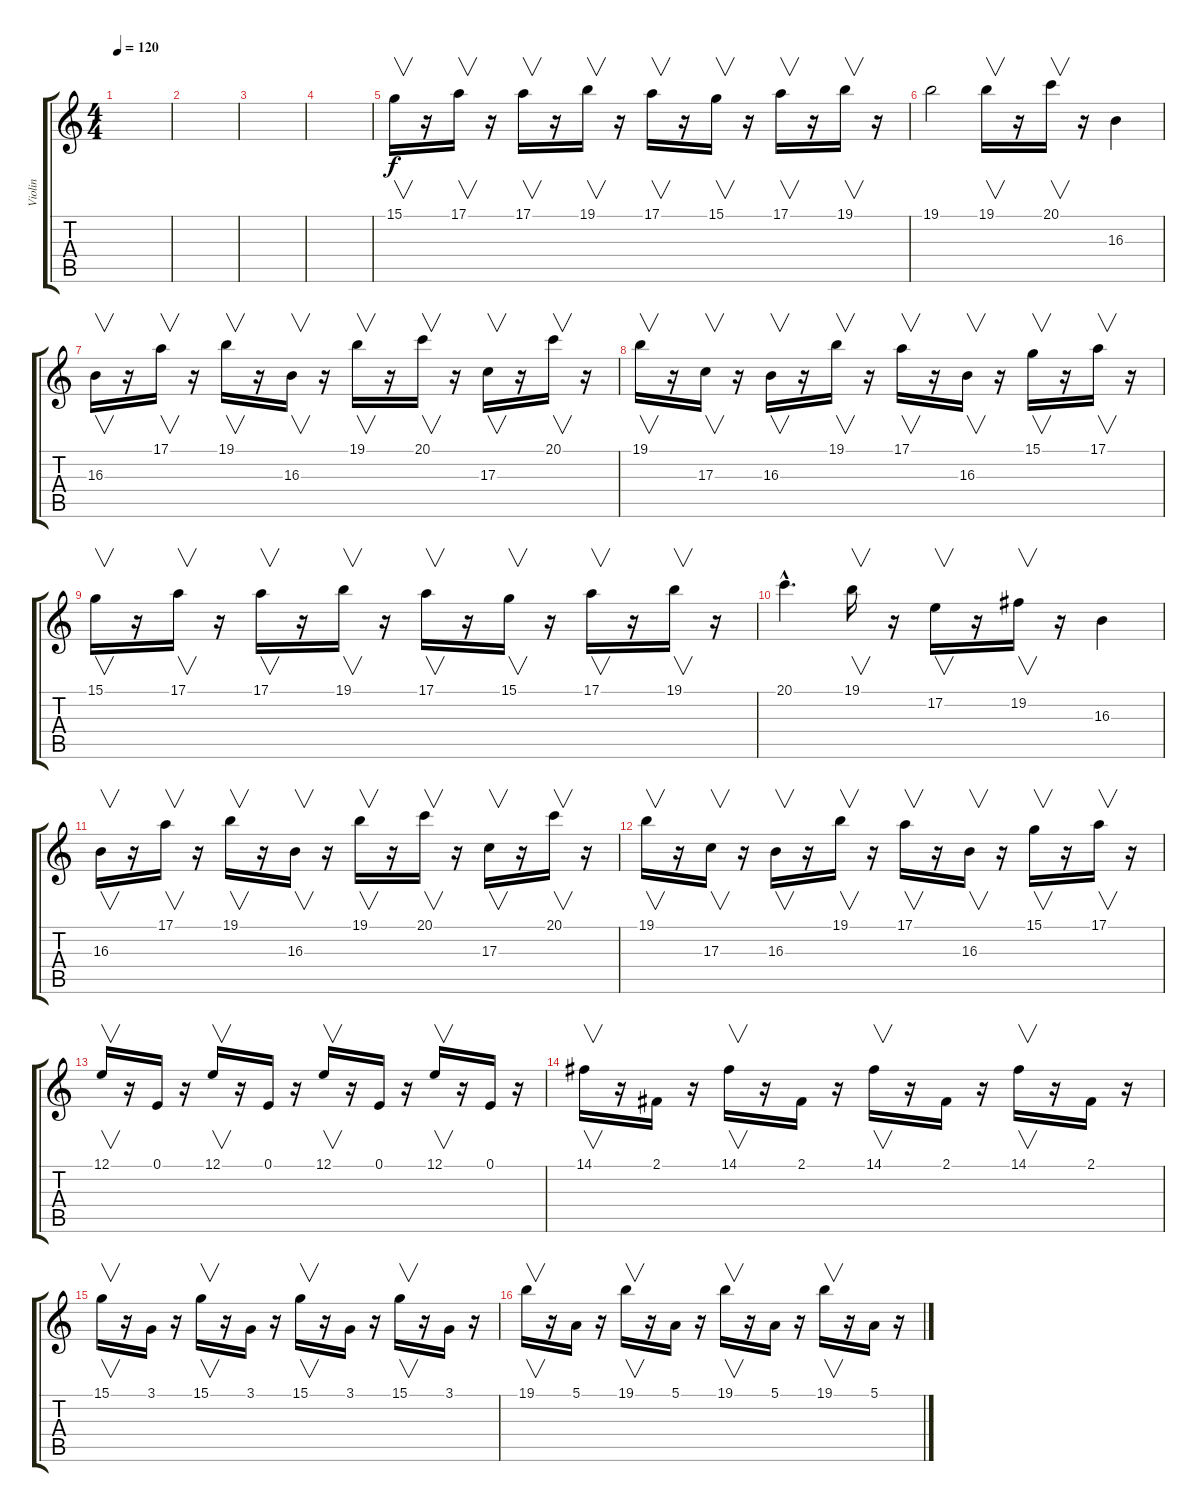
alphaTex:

\track ("Violin" "Violin") {instrument violin}
\staff {score tabs}
\tuning (E4 B3 G3 D3 A2 E2) {hide}
\ts (4 4)
\tempo 120
\clef g2
\ks c
|
|
|
|
15.1.16{v} r.16 17.1.16{v} r.16 17.1.16{v} r.16 19.1.16{v} r.16 17.1.16{v} r.16 15.1.16{v} r.16 17.1.16{v} r.16 19.1.16{v} r.16 |
19.1.2 19.1.16{v} r.16 20.1.16{v} r.16 16.3.4 |
16.3.16{v} r.16 17.1.16{v} r.16 19.1.16{v} r.16 16.3.16{v} r.16 19.1.16{v} r.16 20.1.16{v} r.16 17.3.16{v} r.16 20.1.16{v} r.16 |
19.1.16{v} r.16 17.3.16{v} r.16 16.3.16{v} r.16 19.1.16{v} r.16 17.1.16{v} r.16 16.3.16{v} r.16 15.1.16{v} r.16 17.1.16{v} r.16 |
15.1.16{v} r.16 17.1.16{v} r.16 17.1.16{v} r.16 19.1.16{v} r.16 17.1.16{v} r.16 15.1.16{v} r.16 17.1.16{v} r.16 19.1.16{v} r.16 |
20.1{hac}.4{d} 19.1.16{v} r.16 17.2.16{v} r.16 19.2.16{v} r.16 16.3.4 |
16.3.16{v} r.16 17.1.16{v} r.16 19.1.16{v} r.16 16.3.16{v} r.16 19.1.16{v} r.16 20.1.16{v} r.16 17.3.16{v} r.16 20.1.16{v} r.16 |
19.1.16{v} r.16 17.3.16{v} r.16 16.3.16{v} r.16 19.1.16{v} r.16 17.1.16{v} r.16 16.3.16{v} r.16 15.1.16{v} r.16 17.1.16{v} r.16 |
12.1.16{v} r.16 0.1.16 r.16 12.1.16{v} r.16 0.1.16 r.16 12.1.16{v} r.16 0.1.16 r.16 12.1.16{v} r.16 0.1.16 r.16 |
14.1.16{v} r.16 2.1.16 r.16 14.1.16{v} r.16 2.1.16 r.16 14.1.16{v} r.16 2.1.16 r.16 14.1.16{v} r.16 2.1.16 r.16 |
15.1.16{v} r.16 3.1.16 r.16 15.1.16{v} r.16 3.1.16 r.16 15.1.16{v} r.16 3.1.16 r.16 15.1.16{v} r.16 3.1.16 r.16 |
19.1.16{v} r.16 5.1.16 r.16 19.1.16{v} r.16 5.1.16 r.16 19.1.16{v} r.16 5.1.16 r.16 19.1.16{v} r.16 5.1.16 r.16
